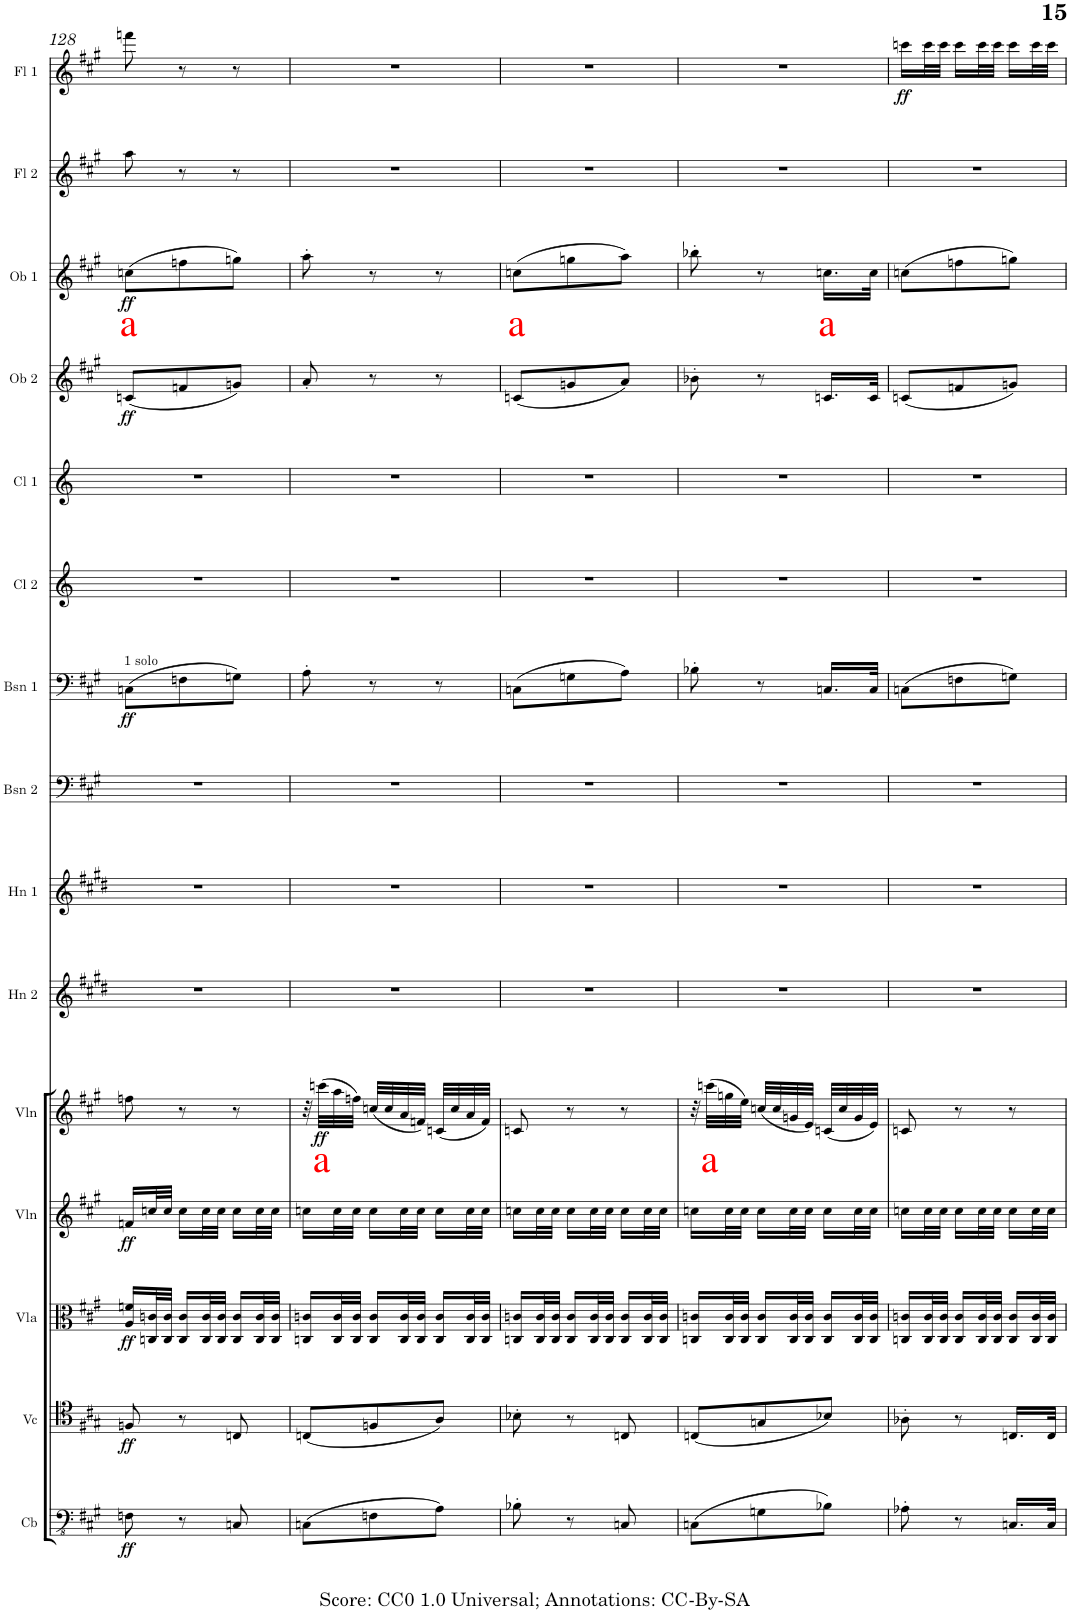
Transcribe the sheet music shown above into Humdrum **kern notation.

**kern	**dynam	**kern	**dynam	**kern	**dynam	**kern	**dynam	**kern	**text	**dynam	**kern	**kern	**kern	**kern	**dynam	**kern	**kern	**kern	**dynam	**kern	**text	**dynam	**kern	**kern	**dynam
*part15	*part15	*part14	*part14	*part13	*part13	*part12	*part12	*part11	*part11	*part11	*part10	*part9	*part8	*part7	*part7	*part6	*part5	*part4	*part4	*part3	*part3	*part3	*part2	*part1	*part1
*staff15	*staff15	*staff14	*staff14	*staff13	*staff13	*staff12	*staff12	*staff11	*staff11	*staff11	*staff10	*staff9	*staff8	*staff7	*staff7	*staff6	*staff5	*staff4	*staff4	*staff3	*staff3	*staff3	*staff2	*staff1	*staff1
*I"Contrabass	*	*I"Violoncello	*	*I"Viola	*	*I"Violin	*	*I"Violin	*	*	*I"F Horn 2 (orig. E and A)	*I"F Horn 1 (orig. E and A)	*I"Bassoon 2	*I"Bassoon 1	*	*I"A Clarinet 2	*I"A Clarinet 1	*I"Oboe 2	*	*I"Oboe 1	*	*	*I"Flute 2	*I"Flute 1	*
*I'Cb	*	*I'Vc	*	*I'Vla	*	*I'Vln	*	*I'Vln	*	*	*I'Hn 2	*I'Hn 1	*I'Bsn 2	*I'Bsn 1	*	*I'Cl 2	*I'Cl 1	*I'Ob 2	*	*I'Ob 1	*	*	*I'Fl 2	*I'Fl 1	*
!!LO:PB:g=z
*clefFv4	*	*clefC4	*	*clefC3	*	*clefG2	*	*clefG2	*	*	*clefG2	*clefG2	*clefF4	*clefF4	*	*clefG2	*clefG2	*clefG2	*	*clefG2	*	*	*clefG2	*clefG2	*
*	*	*	*	*	*	*	*	*	*	*	*Trd4c7	*Trd4c7	*	*	*	*Trd2c3	*Trd2c3	*	*	*	*	*	*	*	*
*k[f#c#g#]	*	*k[f#c#g#]	*	*k[f#c#g#]	*	*k[f#c#g#]	*	*k[f#c#g#]	*	*	*k[f#c#g#d#]	*k[f#c#g#d#]	*k[f#c#g#]	*k[f#c#g#]	*	*k[]	*k[]	*k[f#c#g#]	*	*k[f#c#g#]	*	*	*k[f#c#g#]	*k[f#c#g#]	*
*M3/8	*	*M3/8	*	*M3/8	*	*M3/8	*	*M3/8	*	*	*M3/8	*M3/8	*M3/8	*M3/8	*	*M3/8	*M3/8	*M3/8	*	*M3/8	*	*	*M3/8	*M3/8	*
=128	=128	=128	=128	=128	=128	=128	=128	=128	=128	=128	=128	=128	=128	=128	=128	=128	=128	=128	=128	=128	=128	=128	=128	=128	=128
!	!	!	!	!	!	!	!	!	!	!	!	!	!	!LO:TX:a:t=1 solo	!	!	!	!	!	!	!	!	!	!	!
!	!LO:DY:b	!	!LO:DY:b	!	!LO:DY:b	!	!LO:DY:b	!	!	!	!	!	!	!	!LO:DY:b	!	!	!	!LO:DY:b	!	!LO:LY:b:color=#FF0000	!LO:DY:b	!	!	!
8FFn\	ff	8Fn/	ff	16A/ 16fn/LL	ff	16fn/LL	ff	8ffn\	.	.	4.r	4.r	4.r	(8Cn\L	ff	4.r	4.r	(8cn/L	ff	(8ccn\L	a	ff	8aa\	8fffn\	.
.	.	.	.	32Cn/ 32cn/L	.	32ccn/L	.	.	.	.	.	.	.	.	.	.	.	.	.	.	.	.	.	.	.
.	.	.	.	32C/ 32c/JJJ	.	32cc/JJJ	.	.	.	.	.	.	.	.	.	.	.	.	.	.	.	.	.	.	.
8r	.	8r	.	16C/ 16c/LL	.	16cc\LL	.	8r	.	.	.	.	.	8Fn\	.	.	.	8fn/	.	8ffn\	.	.	8r	8r	.
.	.	.	.	32C/ 32c/L	.	32cc\L	.	.	.	.	.	.	.	.	.	.	.	.	.	.	.	.	.	.	.
.	.	.	.	32C/ 32c/JJJ	.	32cc\JJJ	.	.	.	.	.	.	.	.	.	.	.	.	.	.	.	.	.	.	.
8CCn/	.	8Cn/	.	16C/ 16c/LL	.	16cc\LL	.	8r	.	.	.	.	.	8Gn\J)	.	.	.	8gn/J)	.	8ggn\J)	.	.	8r	8r	.
.	.	.	.	32C/ 32c/L	.	32cc\L	.	.	.	.	.	.	.	.	.	.	.	.	.	.	.	.	.	.	.
.	.	.	.	32C/ 32c/JJJ	.	32cc\JJJ	.	.	.	.	.	.	.	.	.	.	.	.	.	.	.	.	.	.	.
=129	=129	=129	=129	=129	=129	=129	=129	=129	=129	=129	=129	=129	=129	=129	=129	=129	=129	=129	=129	=129	=129	=129	=129	=129	=129
(8CCn\L	.	(8Cn/L	.	16Cn/ 16cn/LL	.	16ccn\LL	.	32r	.	.	4.r	4.r	4.r	8A'\	.	4.r	4.r	8a'/	.	8aa'\	.	.	4.r	4.r	.
!	!	!	!	!	!	!	!	!	!LO:LY:b:color=#FF0000	!LO:DY:b	!	!	!	!	!	!	!	!	!	!	!	!	!	!	!
.	.	.	.	.	.	.	.	(32cccn\LLL	a	ff	.	.	.	.	.	.	.	.	.	.	.	.	.	.	.
.	.	.	.	32C/ 32c/L	.	32cc\L	.	32aa\	.	.	.	.	.	.	.	.	.	.	.	.	.	.	.	.	.
.	.	.	.	32C/ 32c/JJJ	.	32cc\JJJ	.	32ffn\JJJ)	.	.	.	.	.	.	.	.	.	.	.	.	.	.	.	.	.
8FFn\	.	8Fn/	.	16C/ 16c/LL	.	16cc\LL	.	(32ccn/LLL	.	.	.	.	.	8r	.	.	.	8r	.	8r	.	.	.	.	.
.	.	.	.	.	.	.	.	32cc/	.	.	.	.	.	.	.	.	.	.	.	.	.	.	.	.	.
.	.	.	.	32C/ 32c/L	.	32cc\L	.	32a/	.	.	.	.	.	.	.	.	.	.	.	.	.	.	.	.	.
.	.	.	.	32C/ 32c/JJJ	.	32cc\JJJ	.	32fn/JJJ)	.	.	.	.	.	.	.	.	.	.	.	.	.	.	.	.	.
8AA\J)	.	8A/J)	.	16C/ 16c/LL	.	16cc\LL	.	(32cn/LLL	.	.	.	.	.	8r	.	.	.	8r	.	8r	.	.	.	.	.
.	.	.	.	.	.	.	.	32cc/	.	.	.	.	.	.	.	.	.	.	.	.	.	.	.	.	.
.	.	.	.	32C/ 32c/L	.	32cc\L	.	32a/	.	.	.	.	.	.	.	.	.	.	.	.	.	.	.	.	.
.	.	.	.	32C/ 32c/JJJ	.	32cc\JJJ	.	32f/JJJ)	.	.	.	.	.	.	.	.	.	.	.	.	.	.	.	.	.
=130	=130	=130	=130	=130	=130	=130	=130	=130	=130	=130	=130	=130	=130	=130	=130	=130	=130	=130	=130	=130	=130	=130	=130	=130	=130
!	!	!	!	!	!	!	!	!	!	!	!	!	!	!	!	!	!	!	!	!	!LO:LY:b:color=#FF0000	!	!	!	!
8BB-X'\	.	8B-X'\	.	16Cn/ 16cn/LL	.	16ccn\LL	.	8cn/	.	.	4.r	4.r	4.r	(8Cn\L	.	4.r	4.r	(8cn/L	.	(8ccn\L	a	.	4.r	4.r	.
.	.	.	.	32C/ 32c/L	.	32cc\L	.	.	.	.	.	.	.	.	.	.	.	.	.	.	.	.	.	.	.
.	.	.	.	32C/ 32c/JJJ	.	32cc\JJJ	.	.	.	.	.	.	.	.	.	.	.	.	.	.	.	.	.	.	.
8r	.	8r	.	16C/ 16c/LL	.	16cc\LL	.	8r	.	.	.	.	.	8Gn\	.	.	.	8gn/	.	8ggn\	.	.	.	.	.
.	.	.	.	32C/ 32c/L	.	32cc\L	.	.	.	.	.	.	.	.	.	.	.	.	.	.	.	.	.	.	.
.	.	.	.	32C/ 32c/JJJ	.	32cc\JJJ	.	.	.	.	.	.	.	.	.	.	.	.	.	.	.	.	.	.	.
8CCn/	.	8Cn/	.	16C/ 16c/LL	.	16cc\LL	.	8r	.	.	.	.	.	8A\J)	.	.	.	8a/J)	.	8aa\J)	.	.	.	.	.
.	.	.	.	32C/ 32c/L	.	32cc\L	.	.	.	.	.	.	.	.	.	.	.	.	.	.	.	.	.	.	.
.	.	.	.	32C/ 32c/JJJ	.	32cc\JJJ	.	.	.	.	.	.	.	.	.	.	.	.	.	.	.	.	.	.	.
=131	=131	=131	=131	=131	=131	=131	=131	=131	=131	=131	=131	=131	=131	=131	=131	=131	=131	=131	=131	=131	=131	=131	=131	=131	=131
(8CCn\L	.	(8Cn/L	.	16Cn/ 16cn/LL	.	16ccn\LL	.	32r	.	.	4.r	4.r	4.r	8B-X'\	.	4.r	4.r	8b-X'\	.	8bb-X'\	.	.	4.r	4.r	.
!	!	!	!	!	!	!	!	!	!LO:LY:b:color=#FF0000	!	!	!	!	!	!	!	!	!	!	!	!	!	!	!	!
.	.	.	.	.	.	.	.	(32cccn\LLL	a	.	.	.	.	.	.	.	.	.	.	.	.	.	.	.	.
.	.	.	.	32C/ 32c/L	.	32cc\L	.	32ggn\	.	.	.	.	.	.	.	.	.	.	.	.	.	.	.	.	.
.	.	.	.	32C/ 32c/JJJ	.	32cc\JJJ	.	32ee\JJJ)	.	.	.	.	.	.	.	.	.	.	.	.	.	.	.	.	.
8GGn\	.	8Gn/	.	16C/ 16c/LL	.	16cc\LL	.	(32ccn/LLL	.	.	.	.	.	8r	.	.	.	8r	.	8r	.	.	.	.	.
.	.	.	.	.	.	.	.	32cc/	.	.	.	.	.	.	.	.	.	.	.	.	.	.	.	.	.
.	.	.	.	32C/ 32c/L	.	32cc\L	.	32gn/	.	.	.	.	.	.	.	.	.	.	.	.	.	.	.	.	.
.	.	.	.	32C/ 32c/JJJ	.	32cc\JJJ	.	32e/JJJ)	.	.	.	.	.	.	.	.	.	.	.	.	.	.	.	.	.
!	!	!	!	!	!	!	!	!	!	!	!	!	!	!	!	!	!	!	!	!	!LO:LY:b:color=#FF0000	!	!	!	!
8BB-X\J)	.	8B-X/J)	.	16C/ 16c/LL	.	16cc\LL	.	(32cn/LLL	.	.	.	.	.	16.Cn/LL	.	.	.	16.cn/LL	.	16.ccn\LL	a	.	.	.	.
.	.	.	.	.	.	.	.	32cc/	.	.	.	.	.	.	.	.	.	.	.	.	.	.	.	.	.
.	.	.	.	32C/ 32c/L	.	32cc\L	.	32g/	.	.	.	.	.	.	.	.	.	.	.	.	.	.	.	.	.
.	.	.	.	32C/ 32c/JJJ	.	32cc\JJJ	.	32e/JJJ)	.	.	.	.	.	32C/JJk	.	.	.	32c/JJk	.	32cc\JJk	.	.	.	.	.
=132	=132	=132	=132	=132	=132	=132	=132	=132	=132	=132	=132	=132	=132	=132	=132	=132	=132	=132	=132	=132	=132	=132	=132	=132	=132
!	!	!	!	!	!	!	!	!	!	!	!	!	!	!	!	!	!	!	!	!	!	!	!	!	!LO:DY:b
8AA-X'\	.	8A-X'\	.	16Cn/ 16cn/LL	.	16ccn\LL	.	8cn/	.	.	4.r	4.r	4.r	(8Cn\L	.	4.r	4.r	(8cn/L	.	(8ccn\L	.	.	4.r	16cccn\LL	ff
.	.	.	.	32C/ 32c/L	.	32cc\L	.	.	.	.	.	.	.	.	.	.	.	.	.	.	.	.	.	32ccc\L	.
.	.	.	.	32C/ 32c/JJJ	.	32cc\JJJ	.	.	.	.	.	.	.	.	.	.	.	.	.	.	.	.	.	32ccc\JJJ	.
8r	.	8r	.	16C/ 16c/LL	.	16cc\LL	.	8r	.	.	.	.	.	8Fn\	.	.	.	8fn/	.	8ffn\	.	.	.	16ccc\LL	.
.	.	.	.	32C/ 32c/L	.	32cc\L	.	.	.	.	.	.	.	.	.	.	.	.	.	.	.	.	.	32ccc\L	.
.	.	.	.	32C/ 32c/JJJ	.	32cc\JJJ	.	.	.	.	.	.	.	.	.	.	.	.	.	.	.	.	.	32ccc\JJJ	.
16.CCn/LL	.	16.Cn/LL	.	16C/ 16c/LL	.	16cc\LL	.	8r	.	.	.	.	.	8Gn\J)	.	.	.	8gn/J)	.	8ggn\J)	.	.	.	16ccc\LL	.
.	.	.	.	32C/ 32c/L	.	32cc\L	.	.	.	.	.	.	.	.	.	.	.	.	.	.	.	.	.	32ccc\L	.
32CC/JJk	.	32C/JJk	.	32C/ 32c/JJJ	.	32cc\JJJ	.	.	.	.	.	.	.	.	.	.	.	.	.	.	.	.	.	32ccc\JJJ	.
=	=	=	=	=	=	=	=	=	=	=	=	=	=	=	=	=	=	=	=	=	=	=	=	=	=
*-	*-	*-	*-	*-	*-	*-	*-	*-	*-	*-	*-	*-	*-	*-	*-	*-	*-	*-	*-	*-	*-	*-	*-	*-	*-
